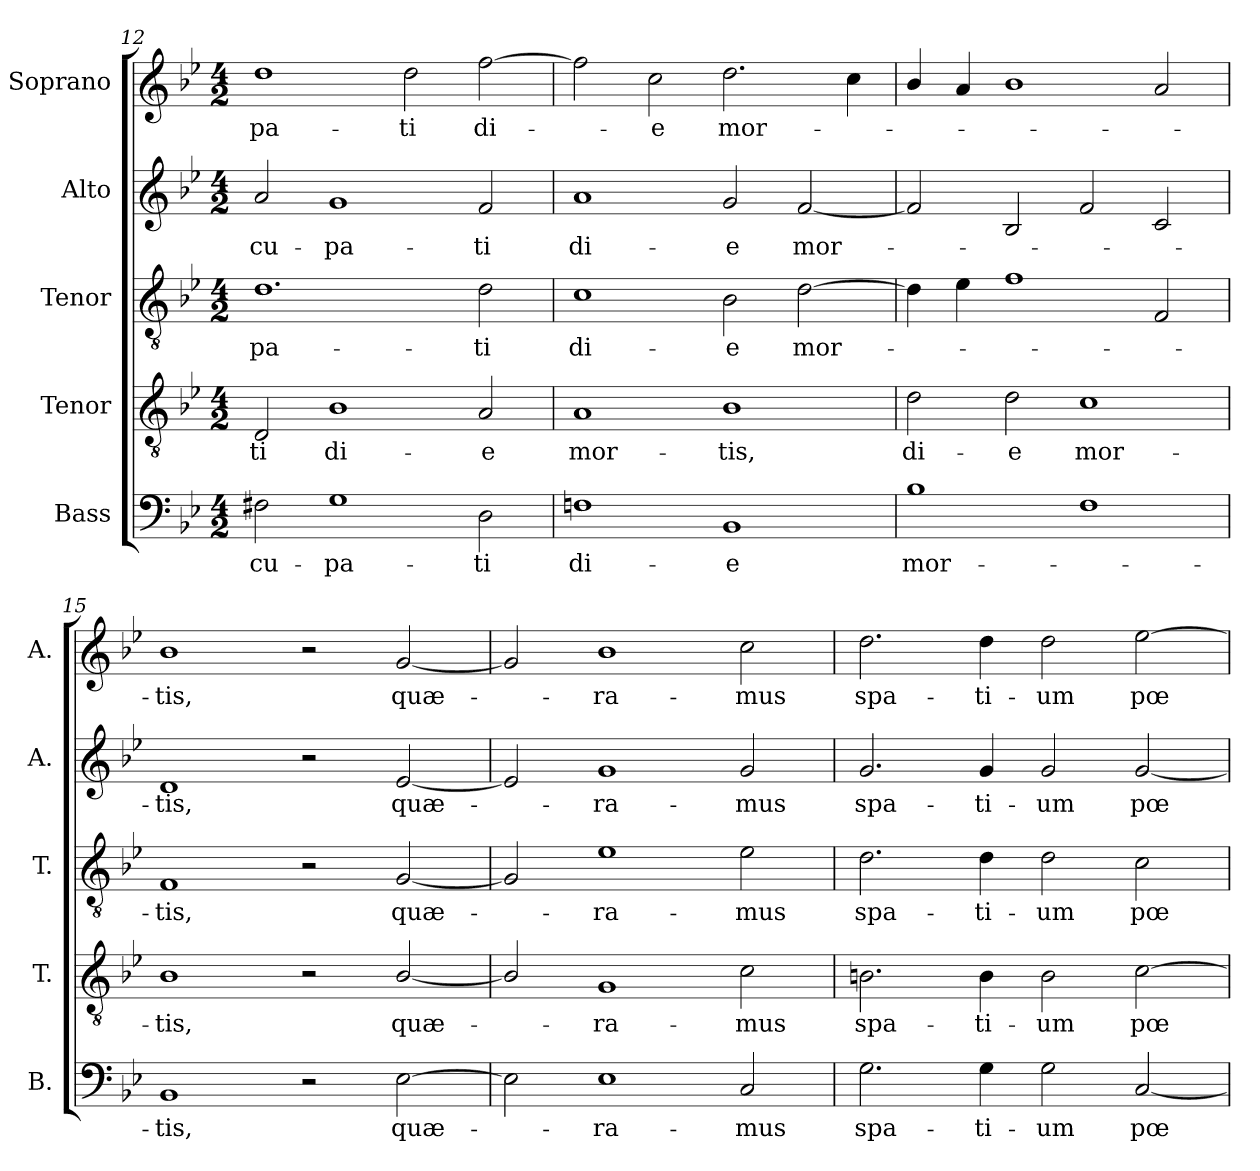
**kern	**text	**kern	**text	**kern	**text	**kern	**text	**kern	**text
*part5	*part5	*part4	*part4	*part3	*part3	*part2	*part2	*part1	*part1
*staff5	*staff5	*staff4	*staff4	*staff3	*staff3	*staff2	*staff2	*staff1	*staff1
*I"Bass	*	*I"Tenor	*	*I"Tenor	*	*I"Alto	*	*I"Soprano	*
*I'B.	*	*I'T.	*	*I'T.	*	*I'A.	*	*I'A.	*
*clefF4	*	*clefGv2	*	*clefGv2	*	*clefG2	*	*clefG2	*
*	*	*ITrd7c12	*	*ITrd7c12	*	*	*	*	*
*k[b-e-]	*	*k[b-e-]	*	*k[b-e-]	*	*k[b-e-]	*	*k[b-e-]	*
*B-:	*	*B-:	*	*B-:	*	*B-:	*	*B-:	*
*M4/2	*	*M4/2	*	*M4/2	*	*M4/2	*	*M4/2	*
=12	=12	=12	=12	=12	=12	=12	=12	=12	=12
!	!LO:LY:b:color=#000000	!	!	!	!	!	!	!	!
!	!	!	!LO:LY:b:color=#000000	!	!	!	!	!	!
!	!	!	!	!	!LO:LY:b:color=#000000	!	!	!	!
!	!	!	!	!	!	!	!LO:LY:b:color=#000000	!	!
!	!	!	!	!	!	!	!	!	!LO:LY:b:color=#000000
2F#Xi\	-cu-	2DDi/	-ti	1.Di	-pa-	2ai/	-cu-	1ddi	-pa-
!	!LO:LY:b:color=#000000	!	!	!	!	!	!	!	!
!	!	!	!LO:LY:b:color=#000000	!	!	!	!	!	!
!	!	!	!	!	!	!	!LO:LY:b:color=#000000	!	!
1Gi	-pa-	1BB-i	di-	.	.	1gi	-pa-	.	.
!	!	!	!	!	!	!	!	!	!LO:LY:b:color=#000000
.	.	.	.	.	.	.	.	2ddi\	-ti
!	!LO:LY:b:color=#000000	!	!	!	!	!	!	!	!
!	!	!	!LO:LY:b:color=#000000	!	!	!	!	!	!
!	!	!	!	!	!LO:LY:b:color=#000000	!	!	!	!
!	!	!	!	!	!	!	!LO:LY:b:color=#000000	!	!
!	!	!	!	!	!	!	!	!	!LO:LY:b:color=#000000
2Di\	-ti	2AAi/	-e	2Di\	-ti	2fi/	-ti	[2ffi\	di-
=13	=13	=13	=13	=13	=13	=13	=13	=13	=13
!	!LO:LY:b:color=#000000	!	!	!	!	!	!	!	!
!	!	!	!LO:LY:b:color=#000000	!	!	!	!	!	!
!	!	!	!	!	!LO:LY:b:color=#000000	!	!	!	!
!	!	!	!	!	!	!	!LO:LY:b:color=#000000	!	!
1Fni	di-	1AAi	mor-	1Ci	di-	1ai	di-	2ffi\]	.
!	!	!	!	!	!	!	!	!	!LO:LY:b:color=#000000
.	.	.	.	.	.	.	.	2cci\	-e
!	!LO:LY:b:color=#000000	!	!	!	!	!	!	!	!
!	!	!	!LO:LY:b:color=#000000	!	!	!	!	!	!
!	!	!	!	!	!LO:LY:b:color=#000000	!	!	!	!
!	!	!	!	!	!	!	!LO:LY:b:color=#000000	!	!
!	!	!	!	!	!	!	!	!	!LO:LY:b:color=#000000
1BB-i	-e	1BB-i	-tis,	2BB-i\	-e	2gi/	-e	2.ddi\	mor-
!	!	!	!	!	!LO:LY:b:color=#000000	!	!	!	!
!	!	!	!	!	!	!	!LO:LY:b:color=#000000	!	!
.	.	.	.	[2Di\	mor-	[2fi/	mor-	.	.
.	.	.	.	.	.	.	.	4cci\	.
=14	=14	=14	=14	=14	=14	=14	=14	=14	=14
!	!LO:LY:b:color=#000000	!	!	!	!	!	!	!	!
!	!	!	!LO:LY:b:color=#000000	!	!	!	!	!	!
1B-i	mor-	2Di\	di-	4Di\]	.	2fi/]	.	4b-i/	.
.	.	.	.	4E-i\	.	.	.	4ai/	.
!	!	!	!LO:LY:b:color=#000000	!	!	!	!	!	!
.	.	2Di\	-e	1Fi	.	2B-i/	.	1b-i	.
!	!	!	!LO:LY:b:color=#000000	!	!	!	!	!	!
1Fi	.	1Ci	mor-	.	.	2fi/	.	.	.
.	.	.	.	2FFi/	.	2ci/	.	2ai/	.
=15	=15	=15	=15	=15	=15	=15	=15	=15	=15
!	!LO:LY:b:color=#000000	!	!	!	!	!	!	!	!
!	!	!	!LO:LY:b:color=#000000	!	!	!	!	!	!
!	!	!	!	!	!LO:LY:b:color=#000000	!	!	!	!
!	!	!	!	!	!	!	!LO:LY:b:color=#000000	!	!
!	!	!	!	!	!	!	!	!	!LO:LY:b:color=#000000
1BB-i	-tis,	1BB-i	-tis,	1FFi	-tis,	1di	-tis,	1b-i	-tis,
2r	.	2r	.	2r	.	2r	.	2r	.
!	!LO:LY:b:color=#000000	!	!	!	!	!	!	!	!
!	!	!	!LO:LY:b:color=#000000	!	!	!	!	!	!
!	!	!	!	!	!LO:LY:b:color=#000000	!	!	!	!
!	!	!	!	!	!	!	!LO:LY:b:color=#000000	!	!
!	!	!	!	!	!	!	!	!	!LO:LY:b:color=#000000
[2E-i\	quæ-	[2BB-i/	quæ-	[2GGi/	quæ-	[2e-i/	quæ-	[2gi/	quæ-
!!LO:PB:g=z
=16	=16	=16	=16	=16	=16	=16	=16	=16	=16
2E-i\]	.	2BB-i/]	.	2GGi/]	.	2e-i/]	.	2gi/]	.
!	!LO:LY:b:color=#000000	!	!	!	!	!	!	!	!
!	!	!	!LO:LY:b:color=#000000	!	!	!	!	!	!
!	!	!	!	!	!LO:LY:b:color=#000000	!	!	!	!
!	!	!	!	!	!	!	!LO:LY:b:color=#000000	!	!
!	!	!	!	!	!	!	!	!	!LO:LY:b:color=#000000
1E-i	-ra-	1GGi	-ra-	1E-i	-ra-	1gi	-ra-	1b-i	-ra-
!	!LO:LY:b:color=#000000	!	!	!	!	!	!	!	!
!	!	!	!LO:LY:b:color=#000000	!	!	!	!	!	!
!	!	!	!	!	!LO:LY:b:color=#000000	!	!	!	!
!	!	!	!	!	!	!	!LO:LY:b:color=#000000	!	!
!	!	!	!	!	!	!	!	!	!LO:LY:b:color=#000000
2Ci/	-mus	2Ci\	-mus	2E-i\	-mus	2gi/	-mus	2cci\	-mus
=17	=17	=17	=17	=17	=17	=17	=17	=17	=17
!	!LO:LY:b:color=#000000	!	!	!	!	!	!	!	!
!	!	!	!LO:LY:b:color=#000000	!	!	!	!	!	!
!	!	!	!	!	!LO:LY:b:color=#000000	!	!	!	!
!	!	!	!	!	!	!	!LO:LY:b:color=#000000	!	!
!	!	!	!	!	!	!	!	!	!LO:LY:b:color=#000000
2.Gi\	spa-	2.BBni\	spa-	2.Di\	spa-	2.gi/	spa-	2.ddi\	spa-
!	!LO:LY:b:color=#000000	!	!	!	!	!	!	!	!
!	!	!	!LO:LY:b:color=#000000	!	!	!	!	!	!
!	!	!	!	!	!LO:LY:b:color=#000000	!	!	!	!
!	!	!	!	!	!	!	!LO:LY:b:color=#000000	!	!
!	!	!	!	!	!	!	!	!	!LO:LY:b:color=#000000
4Gi\	-ti-	4BBi\	-ti-	4Di\	-ti-	4gi/	-ti-	4ddi\	-ti-
!	!LO:LY:b:color=#000000	!	!	!	!	!	!	!	!
!	!	!	!LO:LY:b:color=#000000	!	!	!	!	!	!
!	!	!	!	!	!LO:LY:b:color=#000000	!	!	!	!
!	!	!	!	!	!	!	!LO:LY:b:color=#000000	!	!
!	!	!	!	!	!	!	!	!	!LO:LY:b:color=#000000
2Gi\	-um	2BBi\	-um	2Di\	-um	2gi/	-um	2ddi\	-um
!	!LO:LY:b:color=#000000	!	!	!	!	!	!	!	!
!	!	!	!LO:LY:b:color=#000000	!	!	!	!	!	!
!	!	!	!	!	!LO:LY:b:color=#000000	!	!	!	!
!	!	!	!	!	!	!	!LO:LY:b:color=#000000	!	!
!	!	!	!	!	!	!	!	!	!LO:LY:b:color=#000000
[2Ci/	pœ-	[2Ci\	pœ-	2Ci\	pœ-	[2gi/	pœ-	[2ee-i\	pœ-
=	=	=	=	=	=	=	=	=	=
*-	*-	*-	*-	*-	*-	*-	*-	*-	*-
